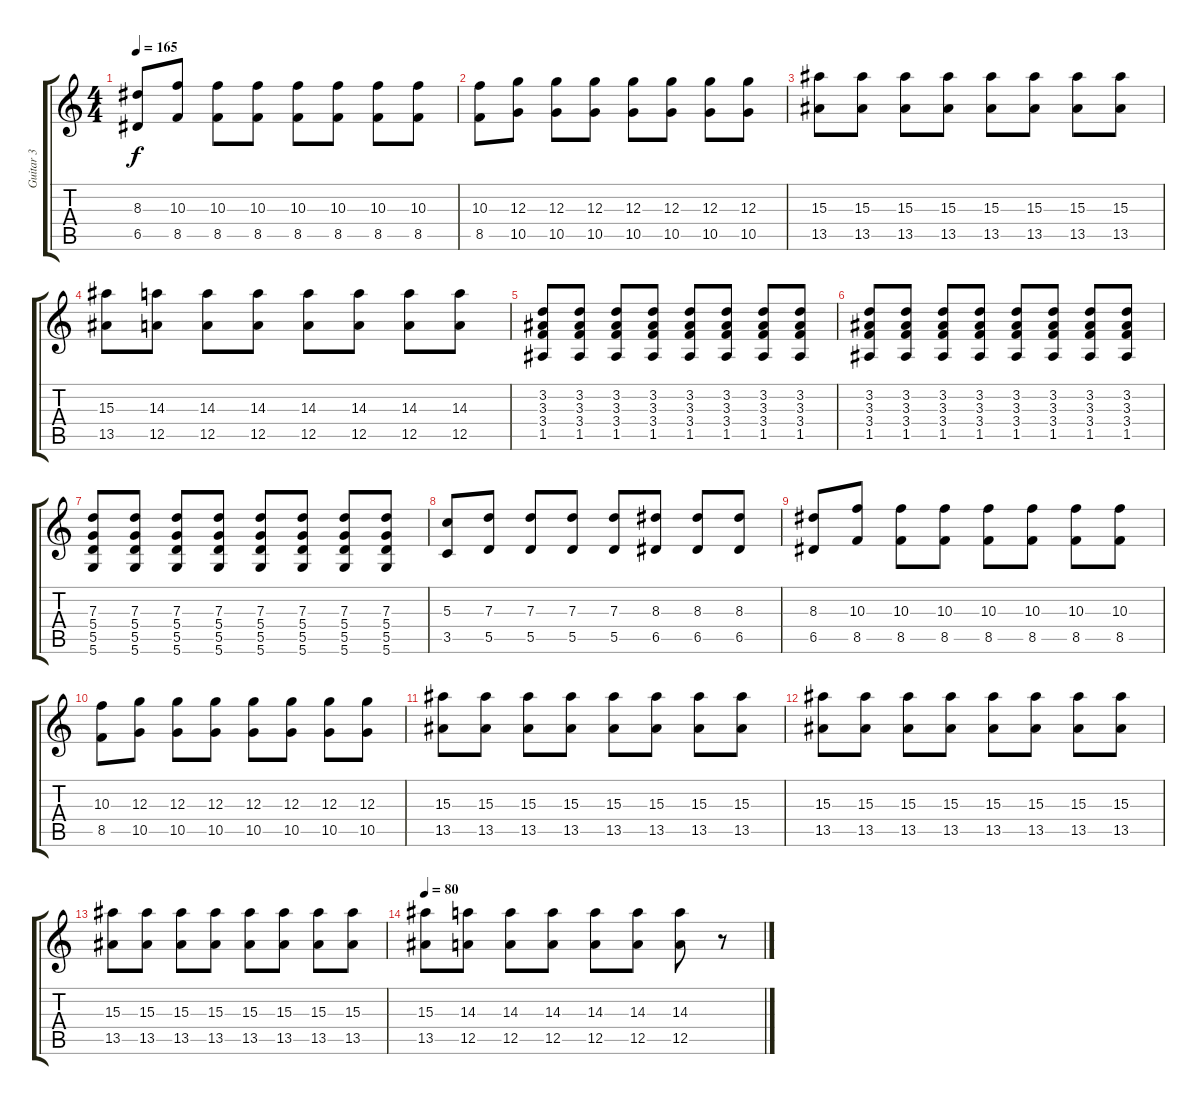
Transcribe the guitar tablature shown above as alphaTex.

\track ("Guitar 3" "Guitar 3") {instrument overdrivenguitar}
\staff {score tabs}
\tuning (E4 B3 G3 D3 A2 D2) {hide}
\ts (4 4)
\tempo 165
\clef g2
\ks c
(8.3 6.5).8{dy f} (10.3 8.5).8 (10.3 8.5).8 (10.3 8.5).8 (10.3 8.5).8 (10.3 8.5).8 (10.3 8.5).8 (10.3 8.5).8 |
(10.3 8.5).8 (12.3 10.5).8 (12.3 10.5).8 (12.3 10.5).8 (12.3 10.5).8 (12.3 10.5).8 (12.3 10.5).8 (12.3 10.5).8 |
(15.3 13.5).8 (15.3 13.5).8 (15.3 13.5).8 (15.3 13.5).8 (15.3 13.5).8 (15.3 13.5).8 (15.3 13.5).8 (15.3 13.5).8 |
(15.3 13.5).8 (14.3 12.5).8 (14.3 12.5).8 (14.3 12.5).8 (14.3 12.5).8 (14.3 12.5).8 (14.3 12.5).8 (14.3 12.5).8 |
(3.2 3.3 3.4 1.5).8 (3.2 3.3 3.4 1.5).8 (3.2 3.3 3.4 1.5).8 (3.2 3.3 3.4 1.5).8 (3.2 3.3 3.4 1.5).8 (3.2 3.3 3.4 1.5).8 (3.2 3.3 3.4 1.5).8 (3.2 3.3 3.4 1.5).8 |
(3.2 3.3 3.4 1.5).8 (3.2 3.3 3.4 1.5).8 (3.2 3.3 3.4 1.5).8 (3.2 3.3 3.4 1.5).8 (3.2 3.3 3.4 1.5).8 (3.2 3.3 3.4 1.5).8 (3.2 3.3 3.4 1.5).8 (3.2 3.3 3.4 1.5).8 |
(7.3 5.4 5.5 5.6).8 (7.3 5.4 5.5 5.6).8 (7.3 5.4 5.5 5.6).8 (7.3 5.4 5.5 5.6).8 (7.3 5.4 5.5 5.6).8 (7.3 5.4 5.5 5.6).8 (7.3 5.4 5.5 5.6).8 (7.3 5.4 5.5 5.6).8 |
(5.3 3.5).8 (7.3 5.5).8 (7.3 5.5).8 (7.3 5.5).8 (7.3 5.5).8 (8.3 6.5).8 (8.3 6.5).8 (8.3 6.5).8 |
(8.3 6.5).8 (10.3 8.5).8 (10.3 8.5).8 (10.3 8.5).8 (10.3 8.5).8 (10.3 8.5).8 (10.3 8.5).8 (10.3 8.5).8 |
(10.3 8.5).8 (12.3 10.5).8 (12.3 10.5).8 (12.3 10.5).8 (12.3 10.5).8 (12.3 10.5).8 (12.3 10.5).8 (12.3 10.5).8 |
(15.3 13.5).8 (15.3 13.5).8 (15.3 13.5).8 (15.3 13.5).8 (15.3 13.5).8 (15.3 13.5).8 (15.3 13.5).8 (15.3 13.5).8 |
(15.3 13.5).8 (15.3 13.5).8 (15.3 13.5).8 (15.3 13.5).8 (15.3 13.5).8 (15.3 13.5).8 (15.3 13.5).8 (15.3 13.5).8 |
(15.3 13.5).8 (15.3 13.5).8 (15.3 13.5).8 (15.3 13.5).8 (15.3 13.5).8 (15.3 13.5).8 (15.3 13.5).8 (15.3 13.5).8 |
\tempo 80
(15.3 13.5).8 (14.3 12.5).8 (14.3 12.5).8 (14.3 12.5).8 (14.3 12.5).8 (14.3 12.5).8 (14.3 12.5).8 r.8
